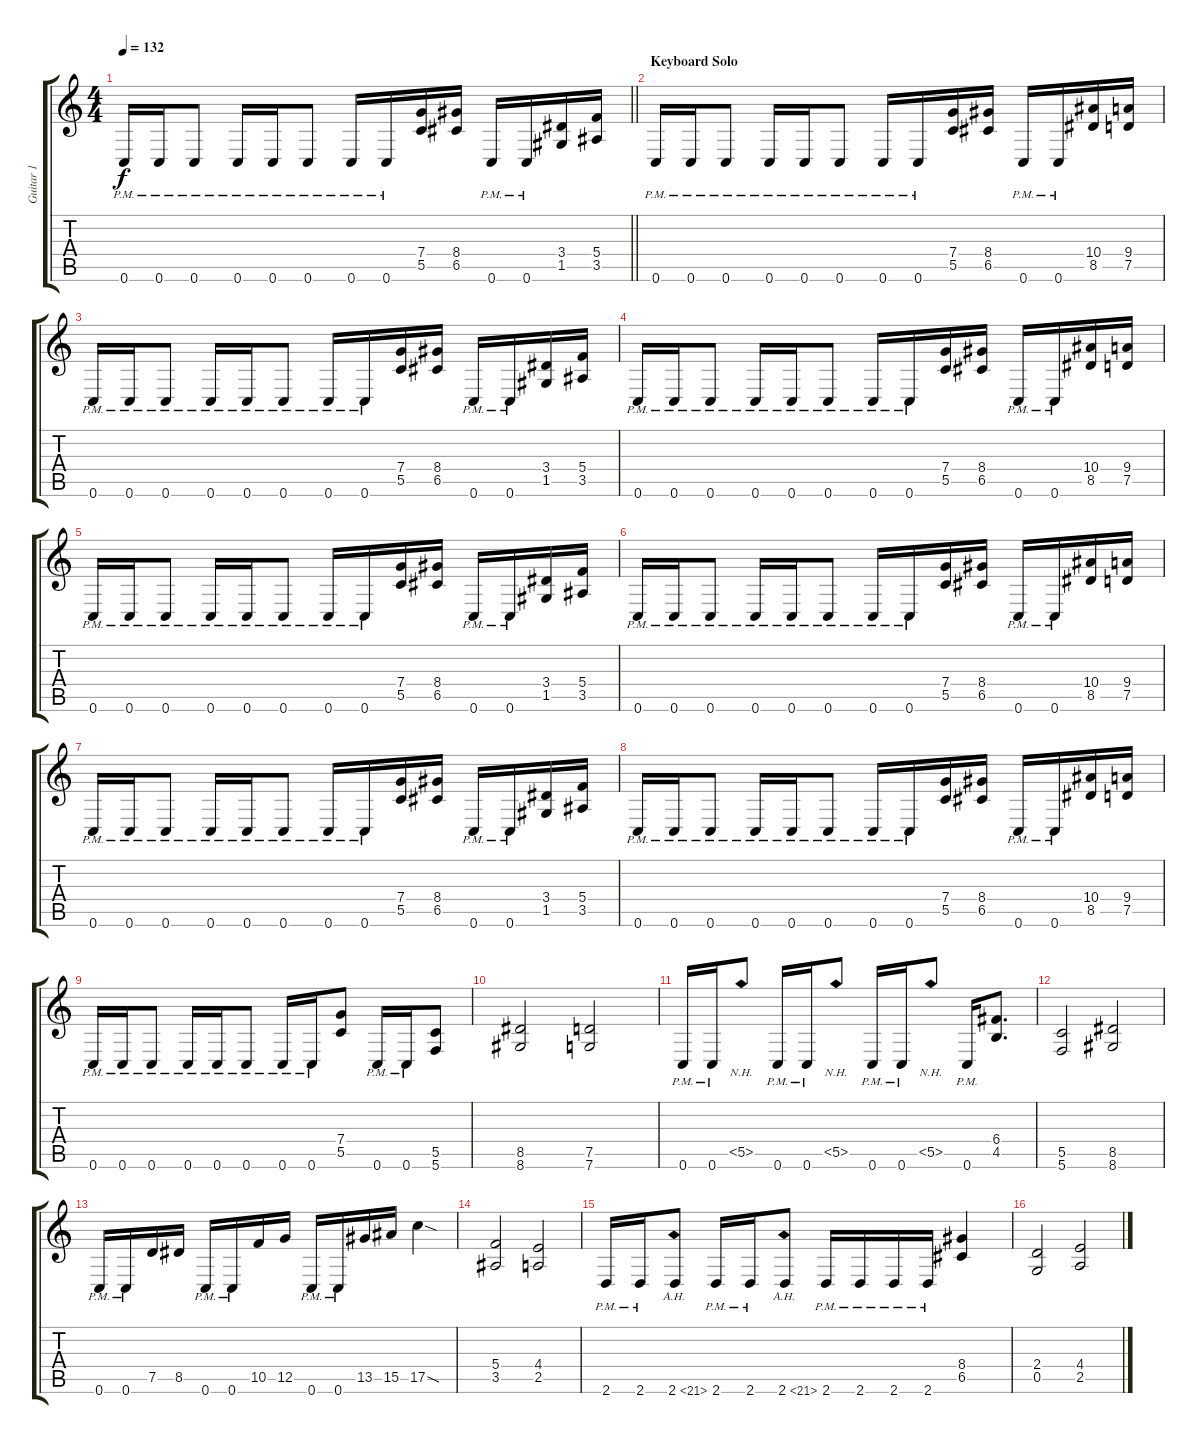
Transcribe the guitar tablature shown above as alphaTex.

\track ("Guitar 1" "Guitar 1") {instrument distortionguitar}
\staff {score tabs}
\tuning (D4 A3 F3 C3 G2 C2) {hide}
\ts (4 4)
\tempo 132
\clef g2
\barLineRight lightlight
\ks c
0.6{pm}.16{dy f} 0.6{pm}.16 0.6{pm}.8 0.6{pm}.16 0.6{pm}.16 0.6{pm}.8 0.6{pm}.16 0.6{pm}.16 (7.4 5.5).16 (8.4 6.5).16 0.6{pm}.16 0.6{pm}.16 (3.4 1.5).16 (5.4 3.5).16 |
\section ("" "Keyboard Solo")
0.6{pm}.16 0.6{pm}.16 0.6{pm}.8 0.6{pm}.16 0.6{pm}.16 0.6{pm}.8 0.6{pm}.16 0.6{pm}.16 (7.4 5.5).16 (8.4 6.5).16 0.6{pm}.16 0.6{pm}.16 (10.4 8.5).16 (9.4 7.5).16 |
0.6{pm}.16 0.6{pm}.16 0.6{pm}.8 0.6{pm}.16 0.6{pm}.16 0.6{pm}.8 0.6{pm}.16 0.6{pm}.16 (7.4 5.5).16 (8.4 6.5).16 0.6{pm}.16 0.6{pm}.16 (3.4 1.5).16 (5.4 3.5).16 |
0.6{pm}.16 0.6{pm}.16 0.6{pm}.8 0.6{pm}.16 0.6{pm}.16 0.6{pm}.8 0.6{pm}.16 0.6{pm}.16 (7.4 5.5).16 (8.4 6.5).16 0.6{pm}.16 0.6{pm}.16 (10.4 8.5).16 (9.4 7.5).16 |
0.6{pm}.16 0.6{pm}.16 0.6{pm}.8 0.6{pm}.16 0.6{pm}.16 0.6{pm}.8 0.6{pm}.16 0.6{pm}.16 (7.4 5.5).16 (8.4 6.5).16 0.6{pm}.16 0.6{pm}.16 (3.4 1.5).16 (5.4 3.5).16 |
0.6{pm}.16 0.6{pm}.16 0.6{pm}.8 0.6{pm}.16 0.6{pm}.16 0.6{pm}.8 0.6{pm}.16 0.6{pm}.16 (7.4 5.5).16 (8.4 6.5).16 0.6{pm}.16 0.6{pm}.16 (10.4 8.5).16 (9.4 7.5).16 |
0.6{pm}.16 0.6{pm}.16 0.6{pm}.8 0.6{pm}.16 0.6{pm}.16 0.6{pm}.8 0.6{pm}.16 0.6{pm}.16 (7.4 5.5).16 (8.4 6.5).16 0.6{pm}.16 0.6{pm}.16 (3.4 1.5).16 (5.4 3.5).16 |
0.6{pm}.16 0.6{pm}.16 0.6{pm}.8 0.6{pm}.16 0.6{pm}.16 0.6{pm}.8 0.6{pm}.16 0.6{pm}.16 (7.4 5.5).16 (8.4 6.5).16 0.6{pm}.16 0.6{pm}.16 (10.4 8.5).16 (9.4 7.5).16 |
0.6{pm}.16 0.6{pm}.16 0.6{pm}.8 0.6{pm}.16 0.6{pm}.16 0.6{pm}.8 0.6{pm}.16 0.6{pm}.16 (7.4 5.5).8 0.6{pm}.16 0.6{pm}.16 (5.5 5.6).8 |
(8.5 8.6).2 (7.5 7.6).2 |
0.6{pm}.16 0.6{pm}.16 5.5{nh}.8 0.6{pm}.16 0.6{pm}.16 5.5{nh}.8 0.6{pm}.16 0.6{pm}.16 5.5{nh}.8 0.6{pm}.16 (6.4 4.5).8{d} |
(5.5 5.6).2 (8.5 8.6).2 |
0.6{pm}.16 0.6{pm}.16 7.5.16 8.5.16 0.6{pm}.16 0.6{pm}.16 10.5.16 12.5.16 0.6{pm}.16 0.6{pm}.16 13.5.16 15.5.16 17.5{sod}.4 |
(5.4 3.5).2 (4.4 2.5).2 |
2.6{pm}.16 2.6{pm}.16 2.6{ah 19}.8 2.6{pm}.16 2.6{pm}.16 2.6{ah 19}.8 2.6{pm}.16 2.6{pm}.16 2.6{pm}.16 2.6{pm}.16 (8.4 6.5).4 |
(2.4 0.5).2 (4.4 2.5).2
